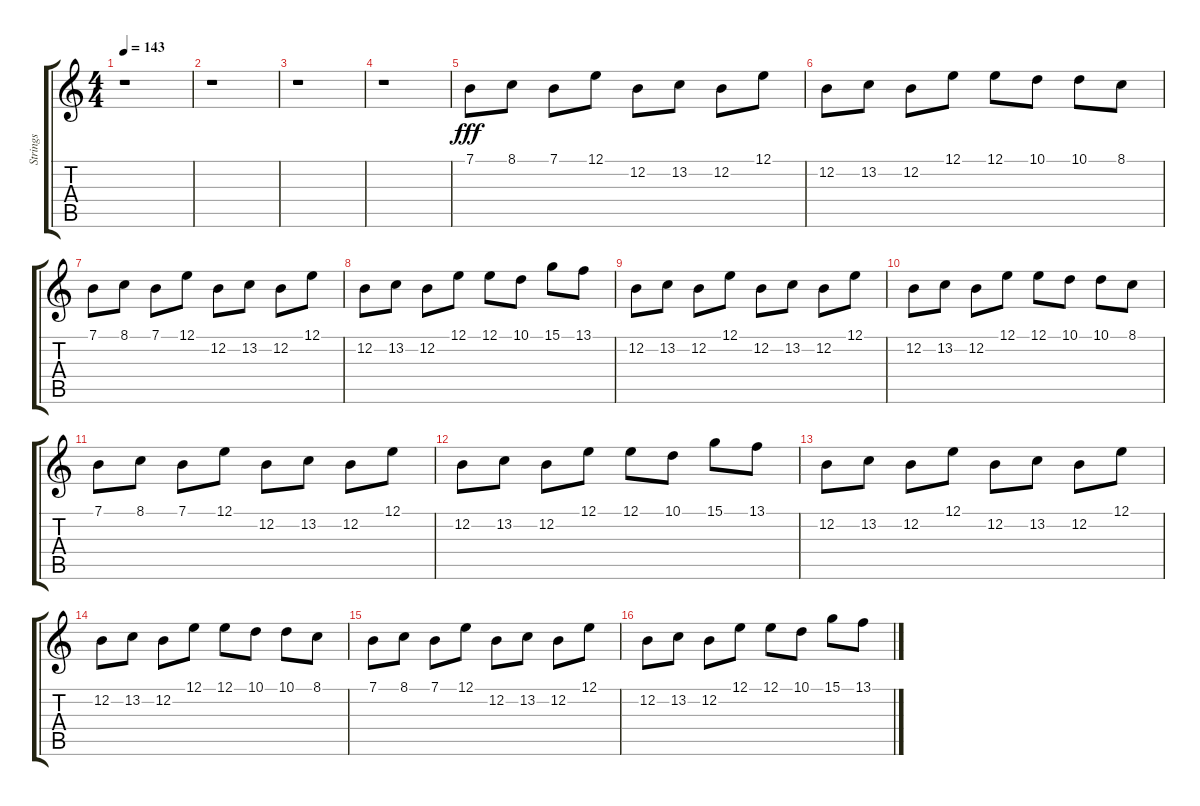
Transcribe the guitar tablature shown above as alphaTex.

\track ("Strings" "Strings") {instrument stringensemble2}
\staff {score tabs}
\tuning (E4 B3 G3 D3 A2 E2) {hide}
\ts (4 4)
\tempo 143
\clef g2
\ks c
r.1{dy fff} |
r.1 |
r.1 |
r.1 |
7.1.8 8.1.8 7.1.8 12.1.8 12.2.8 13.2.8 12.2.8 12.1.8 |
12.2.8 13.2.8 12.2.8 12.1.8 12.1.8 10.1.8 10.1.8 8.1.8 |
7.1.8 8.1.8 7.1.8 12.1.8 12.2.8 13.2.8 12.2.8 12.1.8 |
12.2.8 13.2.8 12.2.8 12.1.8 12.1.8 10.1.8 15.1.8 13.1.8 |
12.2.8 13.2.8 12.2.8 12.1.8 12.2.8 13.2.8 12.2.8 12.1.8 |
12.2.8 13.2.8 12.2.8 12.1.8 12.1.8 10.1.8 10.1.8 8.1.8 |
7.1.8 8.1.8 7.1.8 12.1.8 12.2.8 13.2.8 12.2.8 12.1.8 |
12.2.8 13.2.8 12.2.8 12.1.8 12.1.8 10.1.8 15.1.8 13.1.8 |
12.2.8 13.2.8 12.2.8 12.1.8 12.2.8 13.2.8 12.2.8 12.1.8 |
12.2.8 13.2.8 12.2.8 12.1.8 12.1.8 10.1.8 10.1.8 8.1.8 |
7.1.8 8.1.8 7.1.8 12.1.8 12.2.8 13.2.8 12.2.8 12.1.8 |
12.2.8 13.2.8 12.2.8 12.1.8 12.1.8 10.1.8 15.1.8 13.1.8
